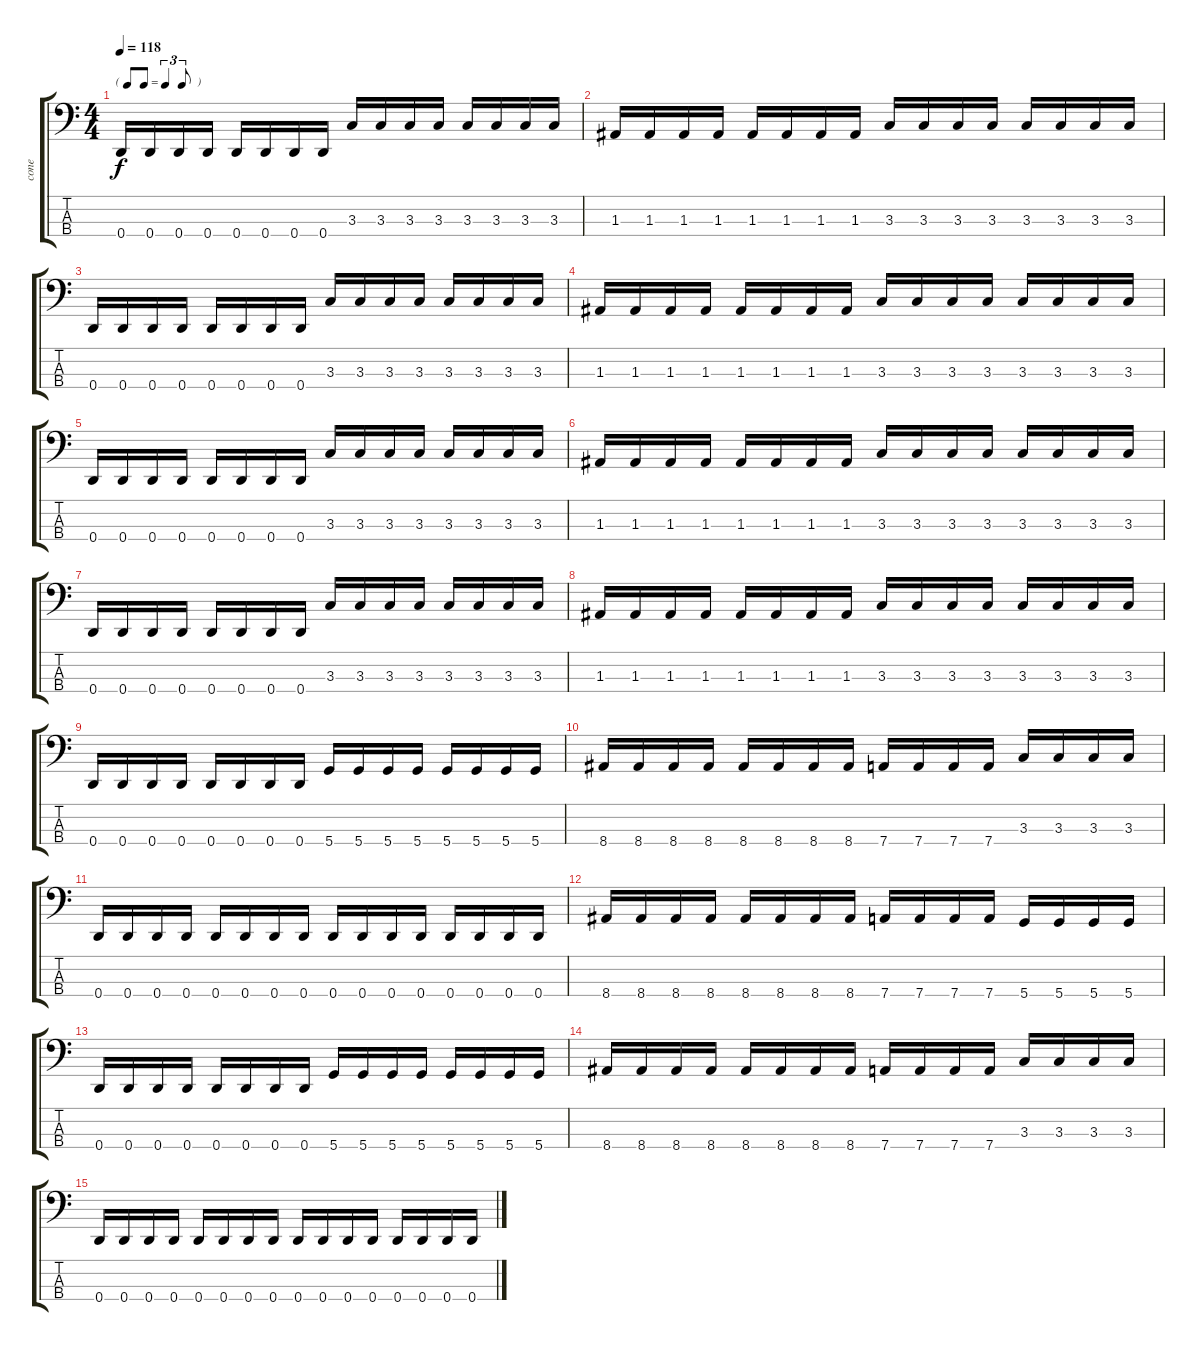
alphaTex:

\track ("cone" "cone") {instrument electricbasspick}
\staff {score tabs}
\tuning (G2 D2 A1 D1) {hide}
\ts (4 4)
\tf triplet8th
\tempo 118
\clef f4
\ks c
0.4.16{dy f} 0.4.16 0.4.16 0.4.16 0.4.16 0.4.16 0.4.16 0.4.16 3.3.16 3.3.16 3.3.16 3.3.16 3.3.16 3.3.16 3.3.16 3.3.16 |
1.3.16 1.3.16 1.3.16 1.3.16 1.3.16 1.3.16 1.3.16 1.3.16 3.3.16 3.3.16 3.3.16 3.3.16 3.3.16 3.3.16 3.3.16 3.3.16 |
0.4.16 0.4.16 0.4.16 0.4.16 0.4.16 0.4.16 0.4.16 0.4.16 3.3.16 3.3.16 3.3.16 3.3.16 3.3.16 3.3.16 3.3.16 3.3.16 |
1.3.16 1.3.16 1.3.16 1.3.16 1.3.16 1.3.16 1.3.16 1.3.16 3.3.16 3.3.16 3.3.16 3.3.16 3.3.16 3.3.16 3.3.16 3.3.16 |
0.4.16 0.4.16 0.4.16 0.4.16 0.4.16 0.4.16 0.4.16 0.4.16 3.3.16 3.3.16 3.3.16 3.3.16 3.3.16 3.3.16 3.3.16 3.3.16 |
1.3.16 1.3.16 1.3.16 1.3.16 1.3.16 1.3.16 1.3.16 1.3.16 3.3.16 3.3.16 3.3.16 3.3.16 3.3.16 3.3.16 3.3.16 3.3.16 |
0.4.16 0.4.16 0.4.16 0.4.16 0.4.16 0.4.16 0.4.16 0.4.16 3.3.16 3.3.16 3.3.16 3.3.16 3.3.16 3.3.16 3.3.16 3.3.16 |
1.3.16 1.3.16 1.3.16 1.3.16 1.3.16 1.3.16 1.3.16 1.3.16 3.3.16 3.3.16 3.3.16 3.3.16 3.3.16 3.3.16 3.3.16 3.3.16 |
0.4.16 0.4.16 0.4.16 0.4.16 0.4.16 0.4.16 0.4.16 0.4.16 5.4.16 5.4.16 5.4.16 5.4.16 5.4.16 5.4.16 5.4.16 5.4.16 |
8.4.16 8.4.16 8.4.16 8.4.16 8.4.16 8.4.16 8.4.16 8.4.16 7.4.16 7.4.16 7.4.16 7.4.16 3.3.16 3.3.16 3.3.16 3.3.16 |
0.4.16 0.4.16 0.4.16 0.4.16 0.4.16 0.4.16 0.4.16 0.4.16 0.4.16 0.4.16 0.4.16 0.4.16 0.4.16 0.4.16 0.4.16 0.4.16 |
8.4.16 8.4.16 8.4.16 8.4.16 8.4.16 8.4.16 8.4.16 8.4.16 7.4.16 7.4.16 7.4.16 7.4.16 5.4.16 5.4.16 5.4.16 5.4.16 |
0.4.16 0.4.16 0.4.16 0.4.16 0.4.16 0.4.16 0.4.16 0.4.16 5.4.16 5.4.16 5.4.16 5.4.16 5.4.16 5.4.16 5.4.16 5.4.16 |
8.4.16 8.4.16 8.4.16 8.4.16 8.4.16 8.4.16 8.4.16 8.4.16 7.4.16 7.4.16 7.4.16 7.4.16 3.3.16 3.3.16 3.3.16 3.3.16 |
0.4.16 0.4.16 0.4.16 0.4.16 0.4.16 0.4.16 0.4.16 0.4.16 0.4.16 0.4.16 0.4.16 0.4.16 0.4.16 0.4.16 0.4.16 0.4.16
